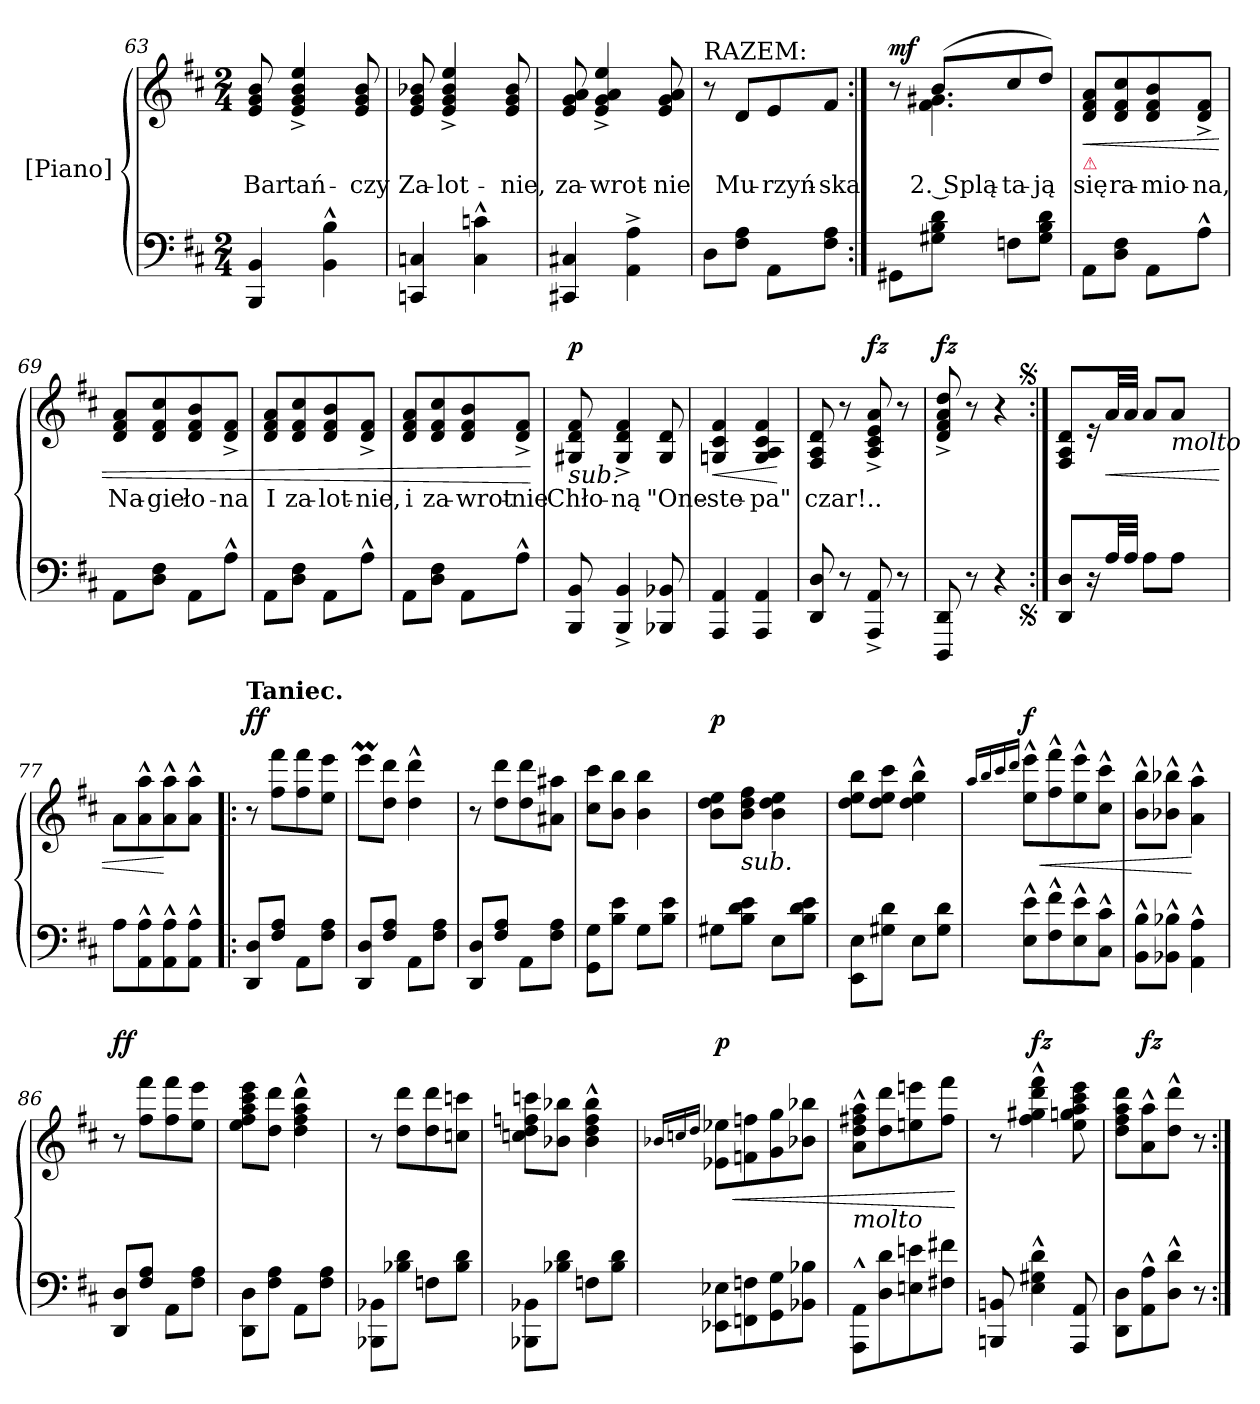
**kern	**kern	**text	**dynam
*part2	*part1	*part1	*part1
*staff2	*staff1	*staff1	*staff1
*I"[Piano]	*I"[Piano]	*	*
*clefF4	*clefG2	*	*
*k[f#c#]	*k[f#c#]	*	*
*D:	*D:	*	*
*M2/4	*M2/4	*	*
=63	=63	=63	=63
4BBB/ 4BB/	8e/ 8g/ 8b/	Bar	.
.	4e^/ 4g^/ 4b^/ 4ee^/	tań-	.
4BB^^\ 4B^^\	.	.	.
.	8e/ 8g/ 8b/	-czy	.
=64	=64	=64	=64
4CCn/ 4Cn/	8e/ 8g/ 8b-X/	Za-	.
.	4e^/ 4g^/ 4b-^/ 4ee^/	-lot-	.
4C^^\ 4cn^^\	.	.	.
.	8e/ 8g/ 8b-/	-nie,	.
=65	=65	=65	=65
4CC#X/ 4C#X/	8e/ 8g/ 8a/	za-	.
.	4e^/ 4g^/ 4a^/ 4ee^/	-wrot-	.
4AA^\ 4A^\	.	.	.
.	8e/ 8g/ 8a/	-nie	.
=66	=66	=66	=66
!	!LO:TX:a:t=RAZEM&colon;	!	!
8D\L	8r	.	.
8F#\ 8A\J	8d/L	Mu-	.
8AA\L	8e/	-rzyń-	.
8F#\ 8A\J	8f#/J	-ska	.
=67:|!	=67:|!	=67:|!	=67:|!
*	*^	*	*
!	!	!	!	!LO:DY:b
8GG#X\L	8r	8ryy	.	mf
8G#X\ 8B\ 8d\J	(8b/L	4.f#\ 4.g#X\	2. Splą-	.
8Fn\L	8cc#/	.	-ta-	.
8G#\ 8B\ 8d\J	8dd/J)	.	-ją	.
*	*v	*v	*	*
=68	=68	=68	=68
!	!LO:TX:b:Bi:color=crimson:t=⚠	!	!
!	!	!	!LO:HP:b
8AA\L	8d/ 8f#/ 8a/L	się	<
8D\ 8F#\J	8d/ 8f#/ 8cc#/	ra-	.
8AA\L	8d/ 8f#/ 8b/	-mio-	.
8A^^\J	8d^/ 8f#^/J	-na,	.
=69	=69	=69	=69
8AA\L	8d/ 8f#/ 8a/L	Na-	.
8D\ 8F#\J	8d/ 8f#/ 8cc#/	-gie	.
8AA\L	8d/ 8f#/ 8b/	ło-	.
8A^^\J	8d^/ 8f#^/J	-na	.
=70	=70	=70	=70
8AA\L	8d/ 8f#/ 8a/L	I	.
8D\ 8F#\J	8d/ 8f#/ 8cc#/	za-	.
8AA\L	8d/ 8f#/ 8b/	-lot-	.
8A^^\J	8d^/ 8f#^/J	-nie,	.
=71	=71	=71	=71
8AA\L	8d/ 8f#/ 8a/L	i	.
8D\ 8F#\J	8d/ 8f#/ 8cc#/	za-	.
8AA\L	8d/ 8f#/ 8b/	-wrot-	.
8A^^\J	8d^/ 8f#^/J	-nie	.
.	.	.	[
=72	=72	=72	=72
!	!LO:TX:b:i:t=sub.	!	!
!	!	!	!LO:DY:b
8BBB/ 8BB/	8G#X/ 8d/ 8f#/	Chło-	p
4BBB^/ 4BB^/	4G#^/ 4d^/ 4f#^/	-ną	.
8BBB-X/ 8BB-X/	8G#/ 8d/	"One-	.
=73	=73	=73	=73
!	!	!	!LO:HP:b
4AAA/ 4AA/	4Gn/ 4c#/ 4f#/	-ste-	<
4AAA/ 4AA/	4G/ 4A/ 4c#/ 4f#/	-pa"	.
.	.	.	[
=74	=74	=74	=74
8DD/ 8D/	8F#/ 8A/ 8d/	czar!..	.
8r	8r	.	.
!	!	!	!LO:DY:b
8AAA^/ 8AA^/	8A^/ 8c#^/ 8e^/ 8a^/	.	fz
8r	8r	.	.
=75	=75	=75	=75
!	!	!	!LO:DY:b
8DDD/ 8DD/	8d^/ 8f#^/ 8a^/ 8dd^/	.	fz
8r	8r	.	.
4r	4r	.	.
!	!LO:TX:a:rj:t=[segno]	!	!
!LO:TX:b:rj:t=[segno]	!	!	!
=76:|!	=76:|!	=76:|!	=76:|!
8DD/ 8D/L	8F#/ 8A/ 8d/L	.	.
16r	16r	.	.
!	!	!	!LO:HP:b
32A/LL	32a/LL	.	<
32A/JJJ	32a/JJJ	.	.
8A\L	8a/L	.	.
!	!LO:TX:b:i:t=molto	!	!
8A\J	8a/J	.	.
=77	=77	=77	=77
8A\L	8a\L	.	.
8AA^^\ 8A^^\	8a^^\ 8aa^^\	.	.
8AA^^\ 8A^^\	8a^^\ 8aa^^\	.	[
8AA^^\ 8A^^\J	8a^^\ 8aa^^\J	.	.
=78!|:	=78!|:	=78!|:	=78!|:
!	!LO:TX:a:B:t=Taniec.	!	!
!	!	!	!LO:DY:b
8DD/ 8D/L	8r	.	ff
8F#/ 8A/J	8ff#\ 8fff#\L	.	.
8AA\L	8ff#\ 8fff#\	.	.
8F#\ 8A\J	8ee\ 8eee\J	.	.
=79	=79	=79	=79
8DD/ 8D/L	8eeeM\L	.	.
8F#/ 8A/J	8dd\ 8ddd\J	.	.
8AA\L	4dd^^\ 4ddd^^\	.	.
8F#\ 8A\J	.	.	.
=80	=80	=80	=80
8DD/ 8D/L	8r	.	.
8F#/ 8A/J	8dd\ 8ddd\L	.	.
8AA\L	8dd\ 8ddd\	.	.
8F#\ 8A\J	8a#X\ 8aa#X\J	.	.
=81	=81	=81	=81
8GG\ 8G\L	8cc#\ 8ccc#\L	.	.
8B\ 8e\J	8b\ 8bb\J	.	.
8G\L	4b\ 4bb\	.	.
8B\ 8e\J	.	.	.
=82	=82	=82	=82
!	!	!	!LO:DY:b
8G#X\L	8b\ 8dd\ 8ee\L	.	p
!	!LO:TX:b:i:t=sub.	!	!
8B\ 8d\ 8e\J	8b\ 8dd\ 8ff#\J	.	.
8E\L	4b\ 4dd\ 4ee\	.	.
8B\ 8d\ 8e\J	.	.	.
=83	=83	=83	=83
8EE\ 8E\L	8dd\ 8ee\ 8bb\L	.	.
8G#X\ 8d\J	8dd\ 8ee\ 8ccc#\J	.	.
8E\L	4dd^^\ 4ee^^\ 4bb^^\	.	.
8G#\ 8d\J	.	.	.
=84	=84	=84	=84
.	16qqaa/LL	.	.
.	16qqbb/	.	.
.	16qqccc#/	.	.
.	16qqddd/JJ	.	.
!	!	!	!LO:HP:b
!	!	!	!LO:DY:n=1:b
8E^^\ 8e^^\L	8ee^^\ 8eee^^\L	.	< f
8F#^^\ 8f#^^\	8ff#^^\ 8fff#^^\	.	.
8E^^\ 8e^^\	8ee^^\ 8eee^^\	.	.
8C#^^\ 8c#^^\J	8cc#^^\ 8ccc#^^\J	.	.
=85	=85	=85	=85
8BB^^\ 8B^^\L	8b^^\ 8bb^^\L	.	.
8BB-X^^\ 8B-X^^\J	8b-X^^\ 8bb-X^^\J	.	.
4AA^^\ 4A^^\	4a^^\ 4aa^^\	.	[
=86	=86	=86	=86
!	!	!	!LO:DY:b
8DD/ 8D/L	8r	.	ff
8F#/ 8A/J	8ff#\ 8fff#\L	.	.
8AA\L	8ff#\ 8fff#\	.	.
8F#\ 8A\J	8ee\ 8eee\J	.	.
=87	=87	=87	=87
8DD\ 8D\L	8ee\ 8ff#\ 8aa\ 8ccc#\ 8eee\L	.	.
8F#\ 8A\J	8dd\ 8ddd\J	.	.
8AA\L	4dd^^\ 4ff#^^\ 4aa^^\ 4ddd^^\	.	.
8F#\ 8A\J	.	.	.
=88	=88	=88	=88
8BBB-X\ 8BB-X\L	8r	.	.
8B-X\ 8d\J	8dd\ 8ddd\L	.	.
8Fn\L	8dd\ 8ddd\	.	.
8B-\ 8d\J	8ccn\ 8cccn\J	.	.
=89	=89	=89	=89
8BBB-X\ 8BB-X\L	8ccn\ 8dd\ 8ffn\ 8cccn\L	.	.
8B-X\ 8d\J	8b-X\ 8bb-X\J	.	.
8Fn\L	4b-^^\ 4dd^^\ 4ff^^\ 4bb-^^\	.	.
8B-\ 8d\J	.	.	.
=90	=90	=90	=90
.	16qqb-X/LL	.	.
.	16qqccn/	.	.
.	16qqdd/JJ	.	.
!	!	!	!LO:HP:b
!	!	!	!LO:DY:n=1:b
8EE-X\ 8E-X\L	8e-X\ 8ee-X\L	.	< p
8FFn\ 8Fn\	8fn\ 8ffn\	.	.
8GG\ 8G\	8g\ 8gg\	.	.
8BB-X\ 8B-X\J	8b-X\ 8bb-X\J	.	.
=91	=91	=91	=91
!	!LO:TX:b:i:t=molto	!	!
8AAA^^\ 8AA^^\L	8a^^\ 8dd^^\ 8ff#X^^\ 8aa^^\L	.	.
8D\ 8d\	8dd\ 8ddd\	.	.
8En\ 8en\	8een\ 8eeen\	.	.
8F#X\ 8f#X\J	8ff#\ 8fff#\J	.	.
.	.	.	[
=92	=92	=92	=92
8BBBn/ 8BBn/	8r	.	.
!	!	!	!LO:DY:b
4E^^\ 4G#X^^\ 4d^^\	4ff#^^\ 4gg#X^^\ 4ddd^^\ 4fff#^^\	.	fz
8AAA/ 8AA/	8ee\ 8ggn\ 8aa\ 8ccc#\ 8eee\	.	.
=93	=93	=93	=93
8DD\ 8D\L	8dd\ 8ff#\ 8aa\ 8ddd\L	.	.
!	!	!	!LO:DY:b
8AA^^\ 8A^^\	8a^^\ 8aa^^\	.	fz
8D^^\ 8d^^\J	8dd^^\ 8ddd^^\J	.	.
8r	8r	.	.
=:|!	=:|!	=:|!	=:|!
*-	*-	*-	*-
